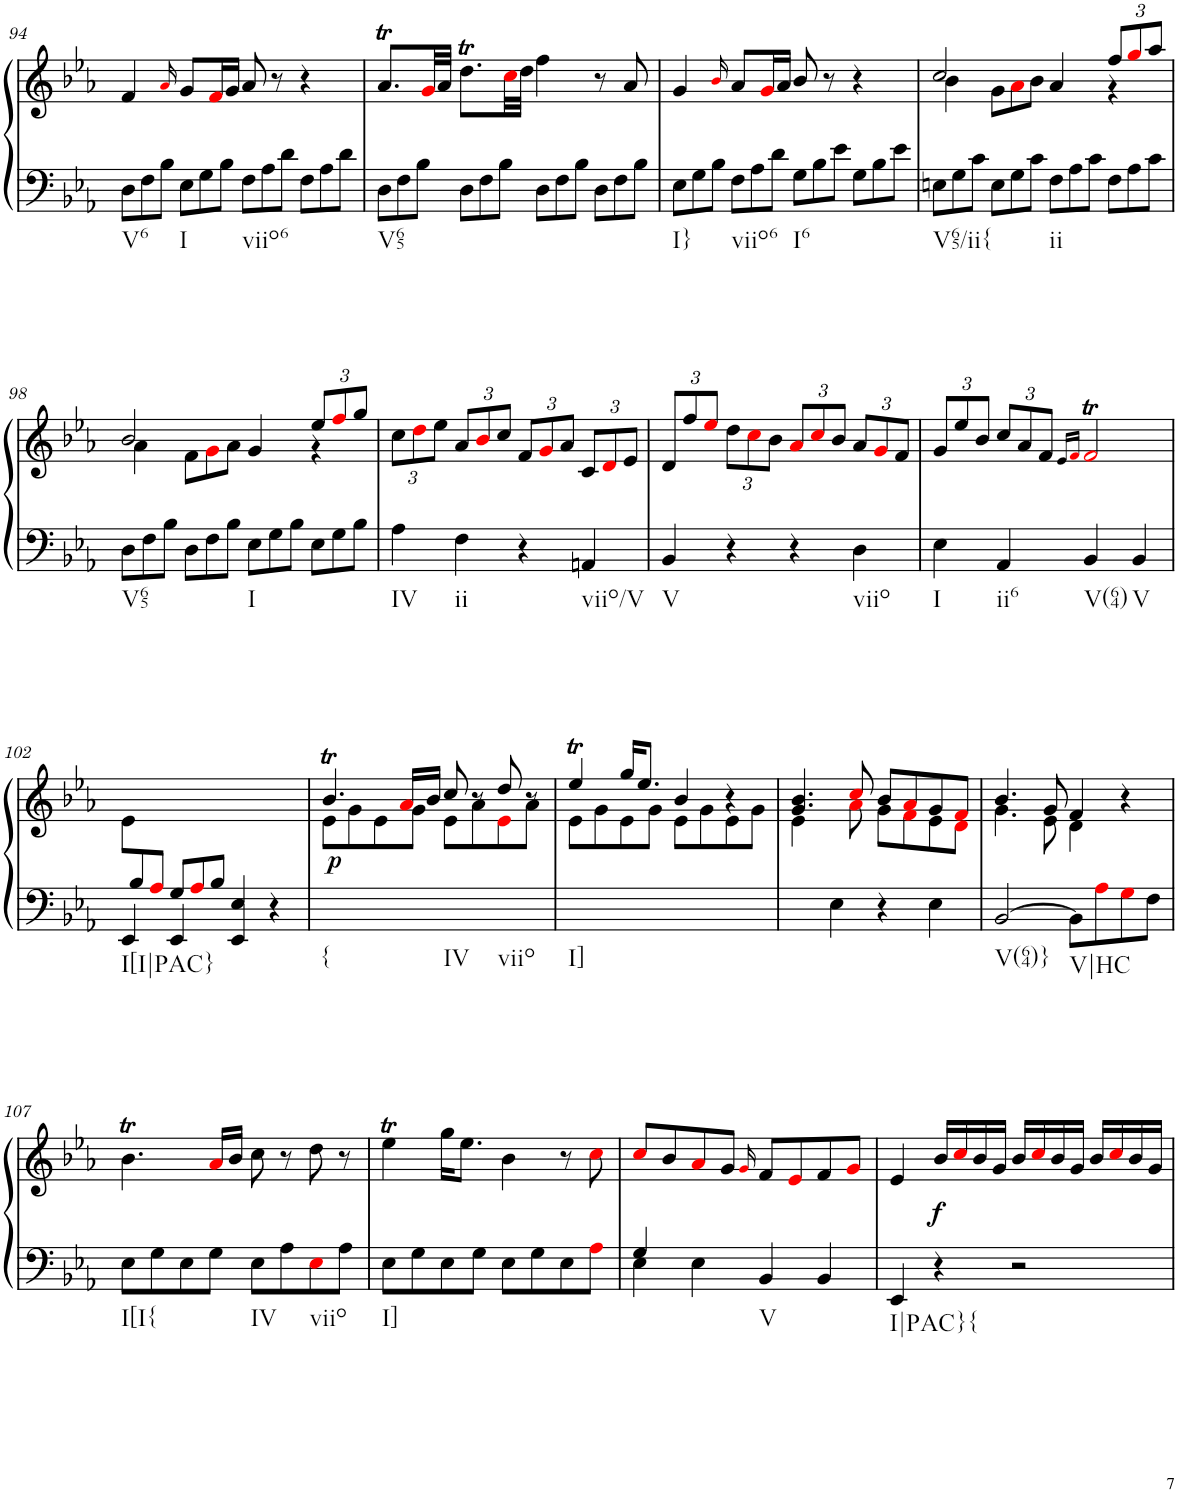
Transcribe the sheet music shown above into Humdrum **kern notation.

**kern	**kern	**dynam
*part1	*part1	*part1
*staff2	*staff1	*staff1/2
*I"Piano	*	*
*I'Pno.	*	*
!!LO:PB:g=z
*clefF4	*clefG2	*
*k[b-e-a-]	*k[b-e-a-]	*
*M4/4	*M4/4	*
*met(c)	*met(c)	*
*Xbrackettup	*	*
=94	=94	=94
!LO:TX:b:t=V6	!	!
12D\L	4f/	.
12F\	.	.
12B-\J	.	.
.	16qa-i/	.
!LO:TX:b:t=I	!	!
12E-\L	8g/L	.
12G\	.	.
.	16fi/L	.
12B-\J	.	.
.	16g/JJ	.
!LO:TX:b:t=viio6	!	!
12F\L	8a-/	.
12A-\	.	.
.	8r	.
12d\J	.	.
12F\L	4r	.
12A-\	.	.
12d\J	.	.
=95	=95	=95
!LO:TX:b:t=V65	!	!
12D\L	8.a-T/L	.
12F\	.	.
12B-\J	.	.
.	32gi/LL	.
.	32a-/JJJ	.
12D\L	8.ddt\L	.
12F\	.	.
12B-\J	.	.
.	32cci\LL	.
.	32dd\JJJ	.
12D\L	4ff\	.
12F\	.	.
12B-\J	.	.
12D\L	8r	.
12F\	.	.
.	8a-/	.
12B-\J	.	.
=96	=96	=96
!LO:TX:b:t=I}	!	!
12E-\L	4g/	.
12G\	.	.
12B-\J	.	.
.	16qb-i/	.
!LO:TX:b:t=viio6	!	!
12F\L	8a-/L	.
12A-\	.	.
.	16gi/L	.
12d\J	.	.
.	16a-/JJ	.
!LO:TX:b:t=I6	!	!
12G\L	8b-/	.
12B-\	.	.
.	8r	.
12e-\J	.	.
12G\L	4r	.
12B-\	.	.
12e-\J	.	.
=97	=97	=97
*	*^	*
!LO:TX:b:t=V65/ii{	!	!	!
12En\L	2cc/	4b-\	.
12G\	.	.	.
12c\J	.	.	.
*	*	*Xbrackettup	*
12E\L	.	12g\L	.
12G\	.	12a-i\	.
12c\J	.	12b-\J	.
!LO:TX:b:t=ii	!	!	!
12F\L	4a-/	4ryy	.
12A-\	.	.	.
12c\J	.	.	.
12F\L	12ff/L	4r	.
12A-\	12ggi/	.	.
12c\J	12aa-/J	.	.
!!LO:LB:g=z	!!
=98	=98	=98	=98
!LO:TX:b:t=V65	!	!	!
12D\L	2b-/	4a-\	.
12F\	.	.	.
12B-\J	.	.	.
12D\L	.	12f\L	.
12F\	.	12gi\	.
12B-\J	.	12a-\J	.
!LO:TX:b:t=I	!	!	!
12E-\L	4g/	4ryy	.
12G\	.	.	.
12B-\J	.	.	.
12E-\L	12ee-/L	4r	.
12G\	12ffi/	.	.
12B-\J	12gg/J	.	.
*	*v	*v	*
=99	=99	=99
!LO:TX:b:t=IV	!	!
4A-\	12cc\L	.
.	12ddi\	.
.	12ee-\J	.
!LO:TX:b:t=ii	!	!
4F\	12a-/L	.
.	12b-i/	.
.	12cc/J	.
4r	12f/L	.
.	12gi/	.
.	12a-/J	.
!LO:TX:b:t=viio/V	!	!
4AAn/	12c/L	.
.	12di/	.
.	12e-/J	.
=100	=100	=100
!LO:TX:b:t=V	!	!
4BB-/	12d/L	.
.	12ff/	.
.	12ee-i/J	.
4r	12dd\L	.
.	12cci\	.
.	12b-\J	.
4r	12a-i/L	.
.	12cci/	.
.	12b-/J	.
!LO:TX:b:t=viio	!	!
4D\	12a-/L	.
.	12gi/	.
.	12f/J	.
=101	=101	=101
!LO:TX:b:t=I	!	!
4E-\	12g/L	.
.	12ee-/	.
.	12b-/J	.
!LO:TX:b:t=ii6	!	!
4AA-/	12cc/L	.
.	12a-/	.
.	12f/J	.
.	16qe-/LL	.
.	16qfi/JJ	.
!LO:TX:b:t=V(64)	!	!
4BB-/	2fTi/	.
!LO:TX:b:t=V	!	!
4BB-/	.	.
!!LO:LB:g=z
=102	=102	=102
*^	*	*
!LO:TX:b:t=I[I|PAC}	!	!	!
12ryy	4EE-/	12e-\L	.
12B-/	.	3%2ryy	.
12A-i/J	.	.	.
12G/L	4EE-/	.	.
12A-i/	.	.	.
12B-/J	.	.	.
4E-/	4EE-/	.	.
4ryy	4r	4ryy	.
=103	=103	=103	=103
*	*	*^	*
!LO:TX:b:t={	!	!	!	!
!	!	!	!	!LO:DY:a=2
*v	*v	*	*	*
2ryy	4.b-T/	8e-\L	p
.	.	8g\	.
.	.	8e-\	.
.	16a-i/LL	8g\J	.
.	16b-/JJ	.	.
!LO:TX:b:t=IV	!	!	!
4ryy	8cc/	8e-\L	.
.	8r	8a-\	.
!LO:TX:b:t=viio	!	!	!
4ryy	8dd/	8e-i\	.
.	8r	8a-\J	.
=104	=104	=104	=104
!LO:TX:b:t=I]	!	!	!
1ryy	4ee-T/	8e-\L	.
.	.	8g\	.
.	16gg/KL	8e-\	.
.	8.ee-/J	.	.
.	.	8g\J	.
.	4b-/	8e-\L	.
.	.	8g\	.
.	4r	8e-\	.
.	.	8g\J	.
=105	=105	=105	=105
*	*	*^	*
4ryy	4.g/ 4.b-/	4.ryy	4e-\	.
4E-\	.	.	2.ryy	.
.	8cci/	8a-i\	.	.
4r	8b-/L	8g\L	.	.
.	8a-i/	8fi\	.	.
4E-\	8g/	8e-\	.	.
.	8fi/J	8di\J	.	.
*	*	*v	*v	*
=106	=106	=106	=106
!LO:TX:b:t=V(64)}	!	!	!
[2BB-/	4.b-/	4.g\	.
.	8g/	8e-\	.
!LO:TX:b:t=V|HC	!	!	!
8BB-\L]	4f/	4d\	.
8A-i\	.	.	.
8Gi\	4r	4ryy	.
8F\J	.	.	.
*	*v	*v	*
!!LO:LB:g=z
=107	=107	=107
!LO:TX:b:t=I[I{	!	!
8E-\L	4.b-T\	.
8G\	.	.
8E-\	.	.
8G\J	16a-i/LL	.
.	16b-/JJ	.
!LO:TX:b:t=IV	!	!
8E-\L	8cc\	.
8A-\	8r	.
!LO:TX:b:t=viio	!	!
8E-i\	8dd\	.
8A-\J	8r	.
=108	=108	=108
!LO:TX:b:t=I]	!	!
8E-\L	4ee-T\	.
8G\	.	.
8E-\	16gg\KL	.
.	8.ee-\J	.
8G\J	.	.
8E-\L	4b-\	.
8G\	.	.
8E-\	8r	.
8A-i\J	8cci\	.
=109	=109	=109
*^	*	*
4E-\	4G/	8cci/L	.
.	.	8b-/	.
4E-\	2.ryy	8a-i/	.
.	.	8g/J	.
.	.	16qgi/	.
!LO:TX:b:t=V	!	!	!
4BB-/	.	8f/L	.
.	.	8e-i/	.
4BB-/	.	8f/	.
.	.	8gi/J	.
*v	*v	*	*
=110	=110	=110
!LO:TX:b:t=I|PAC}{	!	!
4EE-/	4e-/	.
!	!	!LO:DY:b
4r	16b-/LL	f
.	16cci/	.
.	16b-/	.
.	16g/JJ	.
2r	16b-/LL	.
.	16cci/	.
.	16b-/	.
.	16g/JJ	.
.	16b-/LL	.
.	16cci/	.
.	16b-/	.
.	16g/JJ	.
=	=	=
*-	*-	*-
